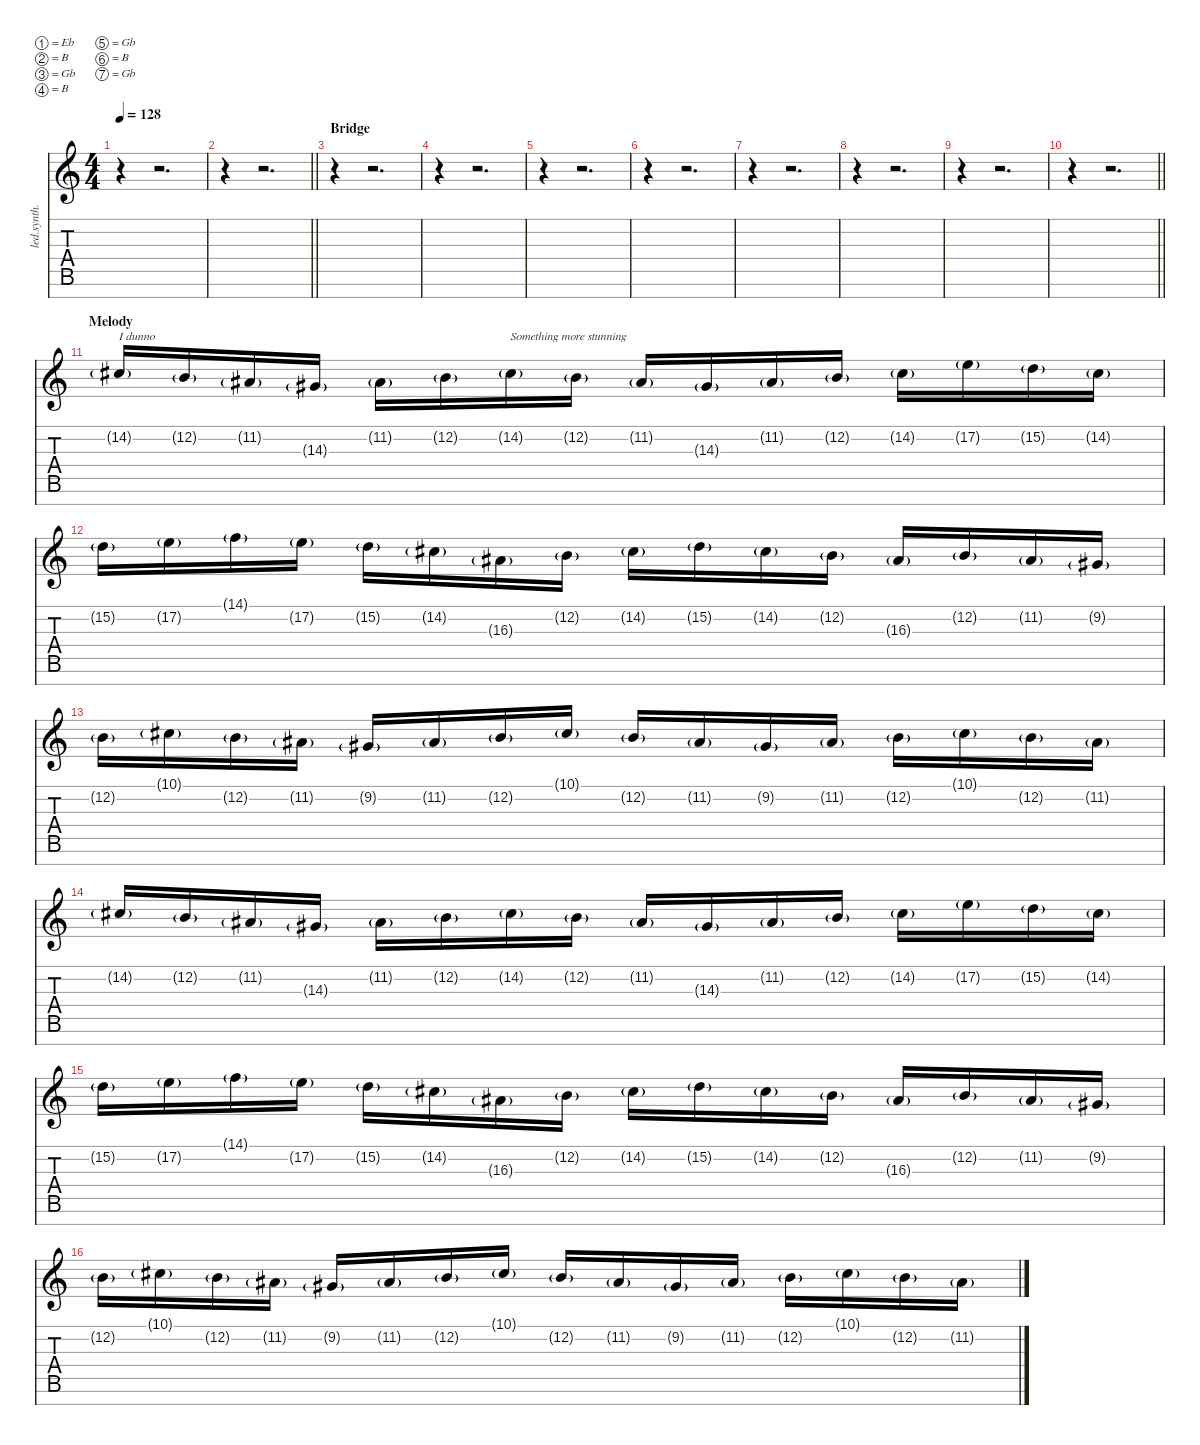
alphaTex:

\defaultSystemsLayout 4
\hideDynamics
\bracketExtendMode nobrackets
\otherSystemsTrackNameOrientation horizontal
\track ("Key" "led.synth.") {instrument lead2sawtooth}
\staff {score tabs}
\tuning (Eb4 B3 Gb3 B2 Gb2 B1 Gb1)
\ts (4 4)
\tempo 128
\clef g2
\ks c
r.4{dy f beam Down} r.2{d beam Down} |
\barLineRight lightlight
r.4{beam Down} r.2{d beam Down} |
\section ("" "Bridge")
r.4{beam Down} r.2{d beam Down} |
r.4{beam Down} r.2{d beam Down} |
r.4{beam Down} r.2{d beam Down} |
r.4{beam Down} r.2{d beam Down} |
r.4{beam Down} r.2{d beam Down} |
r.4{beam Down} r.2{d beam Down} |
r.4{beam Down} r.2{d beam Down} |
\barLineRight lightlight
r.4{beam Down} r.2{d beam Down} |
\section ("" "Melody")
14.2{g acc #}.16{txt "I dunno" instrument harpsichord beam Up} 12.2{g}.16{beam Up} 11.2{g acc #}.16{beam Up} 14.3{g acc #}.16{beam Up} 11.2{g acc #}.16{beam Down} 12.2{g}.16{beam Down} 14.2{g acc #}.16{txt "Something more stunning" beam Down} 12.2{g}.16{beam Down} 11.2{g acc #}.16{beam Up} 14.3{g acc #}.16{beam Up} 11.2{g acc #}.16{beam Up} 12.2{g}.16{beam Up} 14.2{g acc #}.16{beam Down} 17.2{g}.16{beam Down} 15.2{g}.16{beam Down} 14.2{g acc #}.16{beam Down} |
15.2{g}.16{beam Down} 17.2{g}.16{beam Down} 14.1{g}.16{beam Down} 17.2{g}.16{beam Down} 15.2{g}.16{beam Down} 14.2{g acc #}.16{beam Down} 16.3{g acc #}.16{beam Down} 12.2{g}.16{beam Down} 14.2{g acc #}.16{beam Down} 15.2{g}.16{beam Down} 14.2{g acc #}.16{beam Down} 12.2{g}.16{beam Down} 16.3{g acc #}.16{beam Up} 12.2{g}.16{beam Up} 11.2{g acc #}.16{beam Up} 9.2{g acc #}.16{beam Up} |
12.2{g}.16{beam Down} 10.1{g acc #}.16{beam Down} 12.2{g}.16{beam Down} 11.2{g acc #}.16{beam Down} 9.2{g acc #}.16{beam Up} 11.2{g acc #}.16{beam Up} 12.2{g}.16{beam Up} 10.1{g acc #}.16{beam Up} 12.2{g}.16{beam Up} 11.2{g acc #}.16{beam Up} 9.2{g acc #}.16{beam Up} 11.2{g acc #}.16{beam Up} 12.2{g}.16{beam Down} 10.1{g acc #}.16{beam Down} 12.2{g}.16{beam Down} 11.2{g acc #}.16{beam Down} |
14.2{g acc #}.16{beam Up} 12.2{g}.16{beam Up} 11.2{g acc #}.16{beam Up} 14.3{g acc #}.16{beam Up} 11.2{g acc #}.16{beam Down} 12.2{g}.16{beam Down} 14.2{g acc #}.16{beam Down} 12.2{g}.16{beam Down} 11.2{g acc #}.16{beam Up} 14.3{g acc #}.16{beam Up} 11.2{g acc #}.16{beam Up} 12.2{g}.16{beam Up} 14.2{g acc #}.16{beam Down} 17.2{g}.16{beam Down} 15.2{g}.16{beam Down} 14.2{g acc #}.16{beam Down} |
15.2{g}.16{beam Down} 17.2{g}.16{beam Down} 14.1{g}.16{beam Down} 17.2{g}.16{beam Down} 15.2{g}.16{beam Down} 14.2{g acc #}.16{beam Down} 16.3{g acc #}.16{beam Down} 12.2{g}.16{beam Down} 14.2{g acc #}.16{beam Down} 15.2{g}.16{beam Down} 14.2{g acc #}.16{beam Down} 12.2{g}.16{beam Down} 16.3{g acc #}.16{beam Up} 12.2{g}.16{beam Up} 11.2{g acc #}.16{beam Up} 9.2{g acc #}.16{beam Up} |
12.2{g}.16{beam Down} 10.1{g acc #}.16{beam Down} 12.2{g}.16{beam Down} 11.2{g acc #}.16{beam Down} 9.2{g acc #}.16{beam Up} 11.2{g acc #}.16{beam Up} 12.2{g}.16{beam Up} 10.1{g acc #}.16{beam Up} 12.2{g}.16{beam Up} 11.2{g acc #}.16{beam Up} 9.2{g acc #}.16{beam Up} 11.2{g acc #}.16{beam Up} 12.2{g}.16{beam Down} 10.1{g acc #}.16{beam Down} 12.2{g}.16{beam Down} 11.2{g acc #}.16{beam Down}
